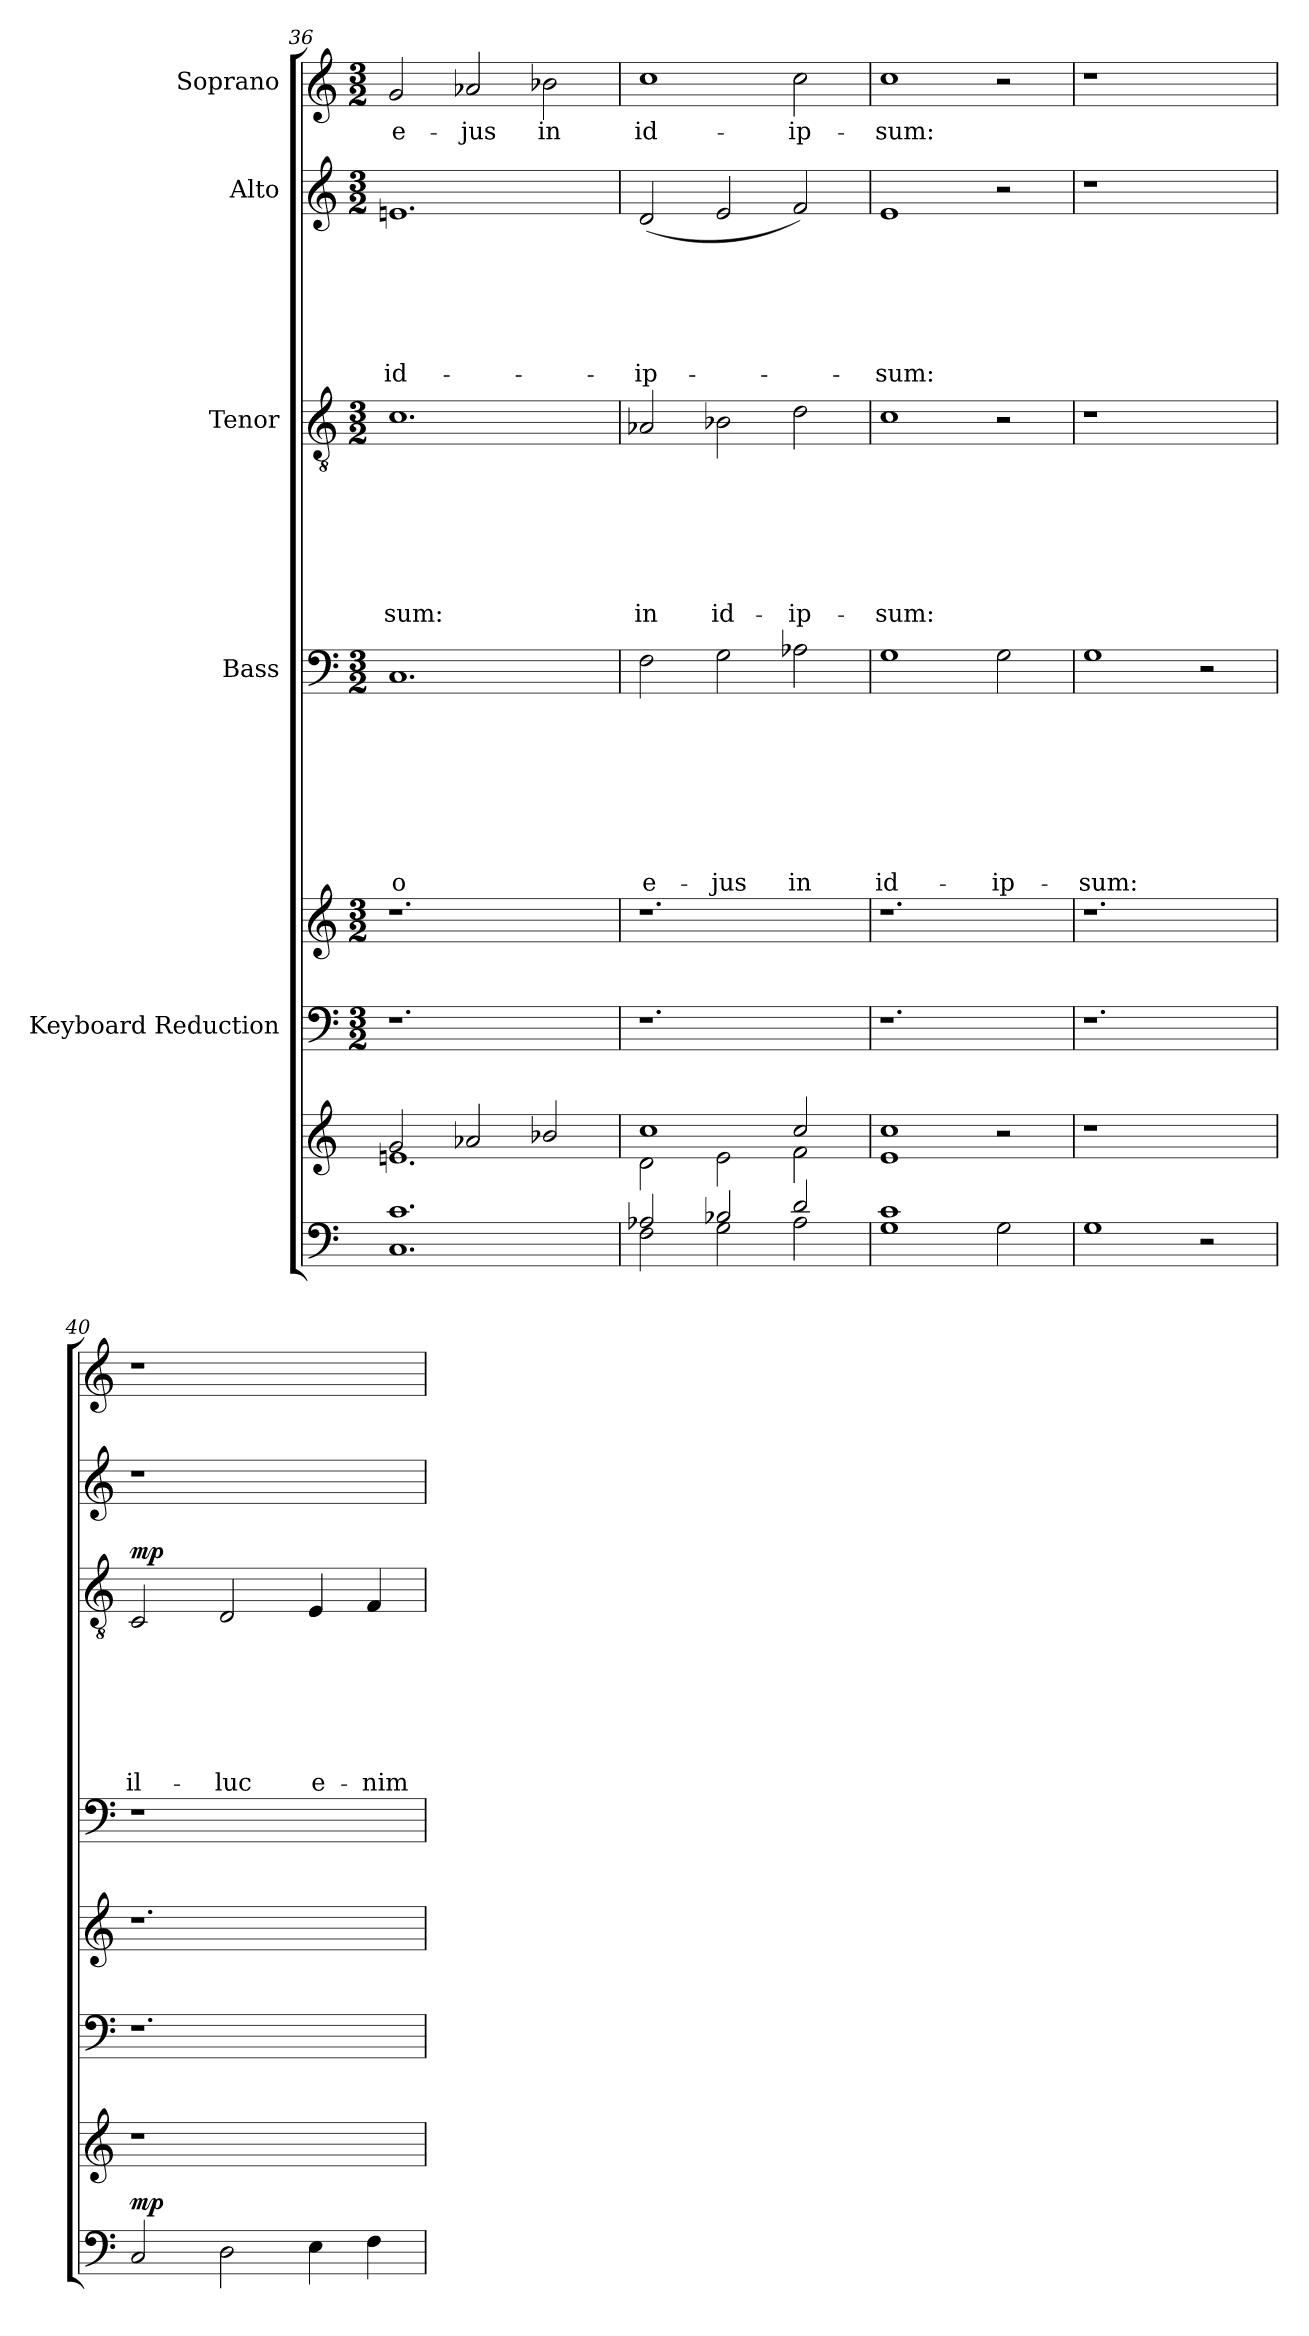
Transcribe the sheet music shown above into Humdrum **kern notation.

**kern	**dynam	**kern	**kern	**kern	**kern	**text	**text	**text	**text	**text	**text	**text	**text	**kern	**text	**text	**text	**text	**text	**text	**text	**dynam	**kern	**text	**text	**text	**text	**text	**text	**kern	**text
*part7	*part7	*part6	*part5	*part5	*part4	*part4	*part4	*part4	*part4	*part4	*part4	*part4	*part4	*part3	*part3	*part3	*part3	*part3	*part3	*part3	*part3	*part3	*part2	*part2	*part2	*part2	*part2	*part2	*part2	*part1	*part1
*staff8	*staff8	*staff7	*staff6	*staff5	*staff4	*staff4	*staff4	*staff4	*staff4	*staff4	*staff4	*staff4	*staff4	*staff3	*staff3	*staff3	*staff3	*staff3	*staff3	*staff3	*staff3	*staff3	*staff2	*staff2	*staff2	*staff2	*staff2	*staff2	*staff2	*staff1	*staff1
*	*	*	*I"Keyboard Reduction	*	*I"Bass	*	*	*	*	*	*	*	*	*I"Tenor	*	*	*	*	*	*	*	*	*I"Alto	*	*	*	*	*	*	*I"Soprano	*
!!LO:PB:g=z
*clefF4	*	*clefG2	*clefF4	*clefG2	*clefF4	*	*	*	*	*	*	*	*	*clefGv2	*	*	*	*	*	*	*	*	*clefG2	*	*	*	*	*	*	*clefG2	*
*k[]	*	*k[]	*k[]	*k[]	*k[]	*	*	*	*	*	*	*	*	*k[]	*	*	*	*	*	*	*	*	*k[]	*	*	*	*	*	*	*k[]	*
*C:	*	*C:	*C:	*C:	*C:	*	*	*	*	*	*	*	*	*C:	*	*	*	*	*	*	*	*	*C:	*	*	*	*	*	*	*C:	*
*	*	*	*M3/2	*M3/2	*M3/2	*	*	*	*	*	*	*	*	*M3/2	*	*	*	*	*	*	*	*	*M3/2	*	*	*	*	*	*	*M3/2	*
=36	=36	=36	=36	=36	=36	=36	=36	=36	=36	=36	=36	=36	=36	=36	=36	=36	=36	=36	=36	=36	=36	=36	=36	=36	=36	=36	=36	=36	=36	=36	=36
*	*	*^	*	*	*	*	*	*	*	*	*	*	*	*	*	*	*	*	*	*	*	*	*	*	*	*	*	*	*	*	*
!	!	!	!	!	!	!	!	!	!	!	!	!	!	!LO:LY:b:rj	!	!	!	!	!	!	!	!LO:LY:b	!	!	!	!	!	!	!	!LO:LY:b	!	!LO:LY:b
1.C 1.c	.	2g/	1.en	1.r	1.r	1.C	.	.	.	.	.	.	.	-o	1.c	.	.	.	.	.	.	-sum:	.	1.en	.	.	.	.	.	id-	2g/	e-
!	!	!	!	!	!	!	!	!	!	!	!	!	!	!	!	!	!	!	!	!	!	!	!	!	!	!	!	!	!	!	!	!LO:LY:b
.	.	2a-X/	.	.	.	.	.	.	.	.	.	.	.	.	.	.	.	.	.	.	.	.	.	.	.	.	.	.	.	.	2a-X/	-jus
!	!	!	!	!	!	!	!	!	!	!	!	!	!	!	!	!	!	!	!	!	!	!	!	!	!	!	!	!	!	!	!	!LO:LY:b
.	.	2b-X/	.	.	.	.	.	.	.	.	.	.	.	.	.	.	.	.	.	.	.	.	.	.	.	.	.	.	.	.	2b-X\	in
=37	=37	=37	=37	=37	=37	=37	=37	=37	=37	=37	=37	=37	=37	=37	=37	=37	=37	=37	=37	=37	=37	=37	=37	=37	=37	=37	=37	=37	=37	=37	=37	=37
*^	*	*	*	*	*	*	*	*	*	*	*	*	*	*	*	*	*	*	*	*	*	*	*	*	*	*	*	*	*	*	*	*
!	!	!	!	!	!	!	!	!	!	!	!	!	!	!	!LO:LY:b	!	!	!	!	!	!	!	!LO:LY:b	!	!	!	!	!	!	!	!LO:LY:b	!	!LO:LY:b
2A-X/	2F\	.	1cc	2d\	1.r	1.r	2F\	.	.	.	.	.	.	.	e-	2A-X/	.	.	.	.	.	.	in	.	(<2d/	.	.	.	.	.	-ip-	1cc	id-
!	!	!	!	!	!	!	!	!	!	!	!	!	!	!	!LO:LY:b	!	!	!	!	!	!	!	!LO:LY:b	!	!	!	!	!	!	!	!	!	!
2B-X/	2G\	.	.	2e\	.	.	2G\	.	.	.	.	.	.	.	-jus	2B-X\	.	.	.	.	.	.	id-	.	2e/	.	.	.	.	.	.	.	.
!	!	!	!	!	!	!	!	!	!	!	!	!	!	!	!LO:LY:b	!	!	!	!	!	!	!	!LO:LY:b	!	!	!	!	!	!	!	!	!	!LO:LY:b
2d/	2A-\	.	2cc/	2f\	.	.	2A-X\	.	.	.	.	.	.	.	in	2d\	.	.	.	.	.	.	-ip-	.	2f/)	.	.	.	.	.	.	2cc\	-ip-
=38	=38	=38	=38	=38	=38	=38	=38	=38	=38	=38	=38	=38	=38	=38	=38	=38	=38	=38	=38	=38	=38	=38	=38	=38	=38	=38	=38	=38	=38	=38	=38	=38	=38
!	!	!	!	!	!	!	!	!	!	!	!	!	!	!	!LO:LY:b	!	!	!	!	!	!	!	!LO:LY:b	!	!	!	!	!	!	!	!LO:LY:b	!	!LO:LY:b
*v	*v	*	*	*	*	*	*	*	*	*	*	*	*	*	*	*	*	*	*	*	*	*	*	*	*	*	*	*	*	*	*	*	*
*	*	*v	*v	*	*	*	*	*	*	*	*	*	*	*	*	*	*	*	*	*	*	*	*	*	*	*	*	*	*	*	*	*
1G 1c	.	1e 1cc	1.r	1.r	1G	.	.	.	.	.	.	.	id-	1c	.	.	.	.	.	.	-sum:	.	1e	.	.	.	.	.	-sum:	1cc	-sum:
!	!	!	!	!	!	!	!	!	!	!	!	!	!LO:LY:b	!	!	!	!	!	!	!	!	!	!	!	!	!	!	!	!	!	!
2G\	.	2r	.	.	2G\	.	.	.	.	.	.	.	-ip-	2r	.	.	.	.	.	.	.	.	2r	.	.	.	.	.	.	2r	.
=39	=39	=39	=39	=39	=39	=39	=39	=39	=39	=39	=39	=39	=39	=39	=39	=39	=39	=39	=39	=39	=39	=39	=39	=39	=39	=39	=39	=39	=39	=39	=39
!	!	!LO:N:vis=1	!	!	!	!	!	!	!	!	!	!	!LO:LY:b	!LO:N:vis=1	!	!	!	!	!	!	!	!	!LO:N:vis=1	!	!	!	!	!	!	!LO:N:vis=1	!
1G	.	1r	1.r	1.r	1G	.	.	.	.	.	.	.	-sum:	1.r	.	.	.	.	.	.	.	.	1.r	.	.	.	.	.	.	1.r	.
2r	.	2ryy	.	.	2r	.	.	.	.	.	.	.	.	.	.	.	.	.	.	.	.	.	.	.	.	.	.	.	.	.	.
=40	=40	=40	=40	=40	=40	=40	=40	=40	=40	=40	=40	=40	=40	=40	=40	=40	=40	=40	=40	=40	=40	=40	=40	=40	=40	=40	=40	=40	=40	=40	=40
!	!LO:DY:a	!LO:N:vis=1	!	!	!LO:N:vis=1	!	!	!	!	!	!	!	!	!	!	!	!	!	!	!	!LO:LY:b	!LO:DY:a	!LO:N:vis=1	!	!	!	!	!	!	!LO:N:vis=1	!
2C/	mp	1r	1.r	1.r	1.r	.	.	.	.	.	.	.	.	2C/	.	.	.	.	.	.	il-	mp	1.r	.	.	.	.	.	.	1.r	.
!	!	!	!	!	!	!	!	!	!	!	!	!	!	!	!	!	!	!	!	!	!LO:LY:b	!	!	!	!	!	!	!	!	!	!
2D\	.	.	.	.	.	.	.	.	.	.	.	.	.	2D/	.	.	.	.	.	.	-luc	.	.	.	.	.	.	.	.	.	.
!	!	!	!	!	!	!	!	!	!	!	!	!	!	!	!	!	!	!	!	!	!LO:LY:b	!	!	!	!	!	!	!	!	!	!
4E\	.	2ryy	.	.	.	.	.	.	.	.	.	.	.	4E/	.	.	.	.	.	.	e-	.	.	.	.	.	.	.	.	.	.
!	!	!	!	!	!	!	!	!	!	!	!	!	!	!	!	!	!	!	!	!	!LO:LY:b	!	!	!	!	!	!	!	!	!	!
4F\	.	.	.	.	.	.	.	.	.	.	.	.	.	4F/	.	.	.	.	.	.	-nim	.	.	.	.	.	.	.	.	.	.
=	=	=	=	=	=	=	=	=	=	=	=	=	=	=	=	=	=	=	=	=	=	=	=	=	=	=	=	=	=	=	=
*-	*-	*-	*-	*-	*-	*-	*-	*-	*-	*-	*-	*-	*-	*-	*-	*-	*-	*-	*-	*-	*-	*-	*-	*-	*-	*-	*-	*-	*-	*-	*-
